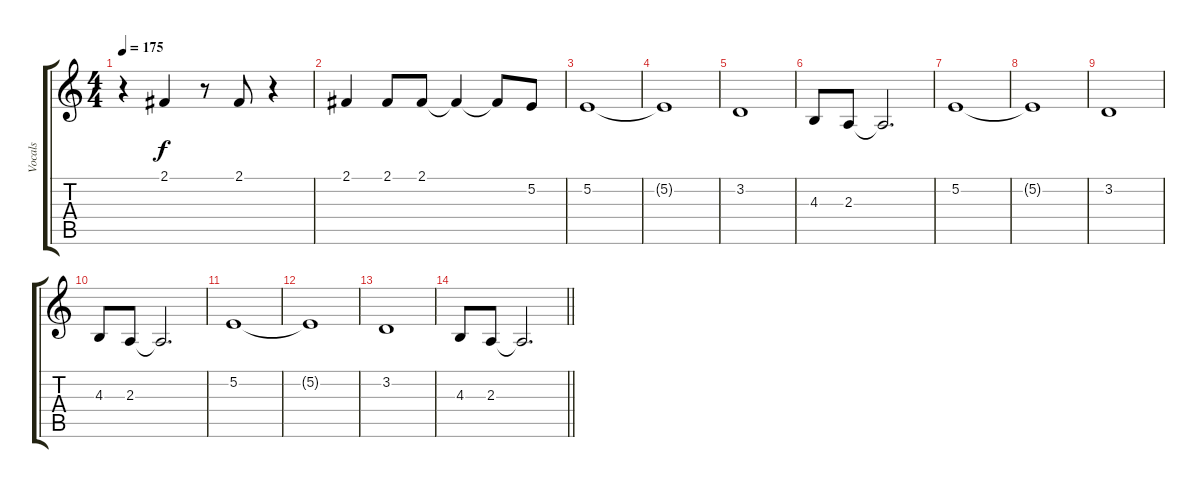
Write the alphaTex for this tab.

\track ("Vocals" "Vocals") {instrument trumpet}
\staff {score tabs}
\tuning (E4 B3 G3 D3 A2 E2) {hide}
\ts (4 4)
\tempo 175
\clef g2
\ks c
r.4{dy f} 2.1.4 r.8 2.1.8 r.4 |
2.1.4 2.1.8 2.1.8 2.1{t}.4 2.1{t}.8 5.2.8 |
5.2.1 |
5.2{t}.1 |
3.2.1 |
4.3.8 2.3.8 2.3{t}.2{d} |
5.2.1 |
5.2{t}.1 |
3.2.1 |
4.3.8 2.3.8 2.3{t}.2{d} |
5.2.1 |
5.2{t}.1 |
3.2.1 |
\barLineRight lightlight
4.3.8 2.3.8 2.3{t}.2{d}
